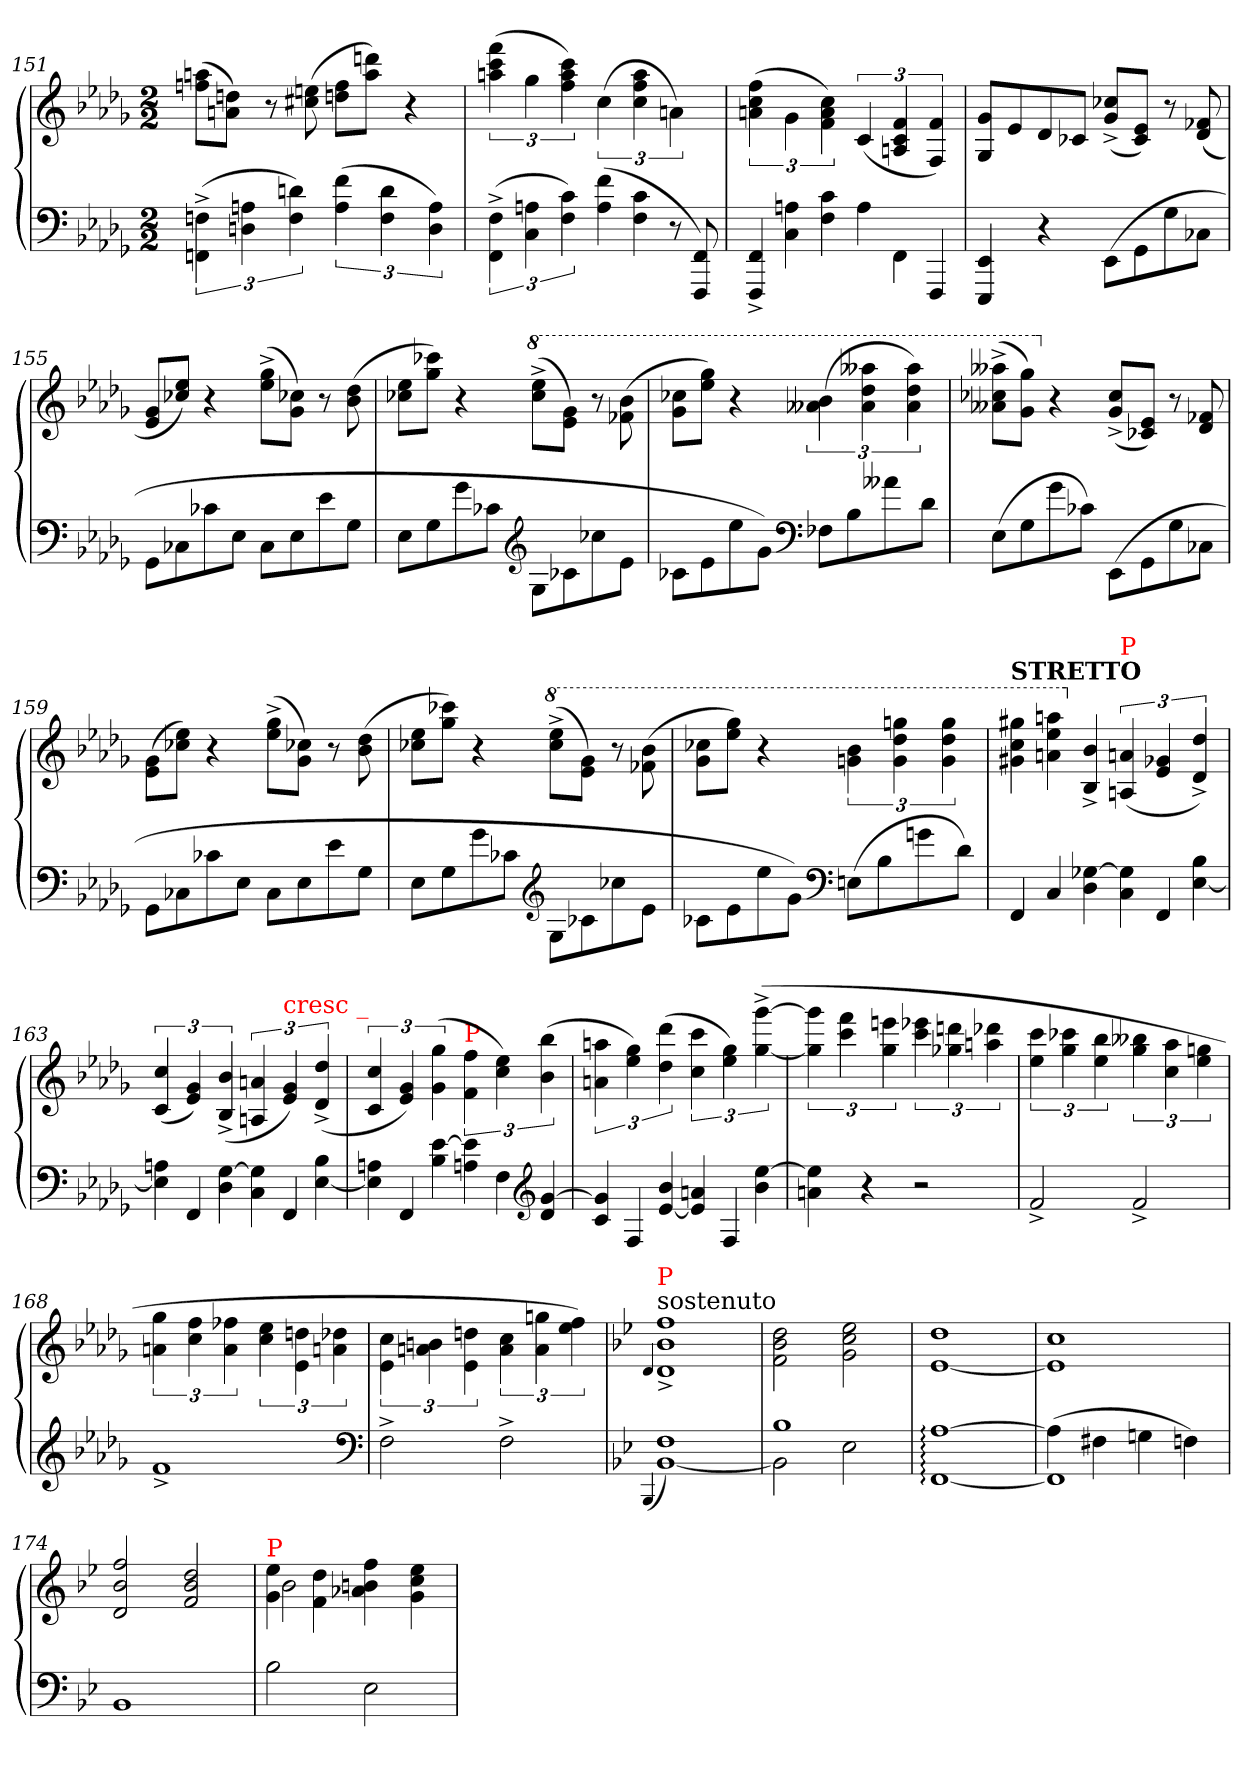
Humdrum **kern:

**kern	**kern
*part1	*part1
*staff2	*staff1
*clefF4	*clefG2
*k[b-e-a-d-g-]	*k[b-e-a-d-g-]
*b-:	*b-:
*M2/2	*M2/2
=151	=151
(>6Fn^<\ 6FFn^<\	(>8aan\ 8ffn\L
.	8ddn 8aJ)
6An\ 6Dn\	.
.	8r
6d\ 6F\)	.
.	(>8een\ 8cc#X\
(>6f\ 6A\	8ff\ 8ddn\L
.	8ddd 8aaJ)
6d\ 6F\	.
.	4r
6A\ 6D\)	.
=152	=152
(>6F^<\ 6FF^<\	(>6fff\ 6ccc\ 6aan\
6An\ 6C\	6gg-\
6c\ 6F\)	6ccc\ 6aa\ 6ff\)
*Xtuplet	*
(>6f\ 6A\	(>6cc\
6c\ 6F\	6aa\ 6ff\ 6cc\
12r	6a\)
12FF/ 12FFF/)	.
=153	=153
6FF^</ 6FFF^</	(>6ff\ 6cc\ 6an\
6An\ 6C\	6g-\
6c\ 6F\	6cc\ 6a\ 6f\)
6A\	(>6c/
6FF\	6f/ 6c/ 6A/
6FFF	6f/ 6F/)
=154	=154
4EE-/ 4EEE-/	8g-/ 8G-/L
.	8e-
4r	8d-
.	8c-XJ
(>8EE-\L	(<8cc-X^>/ 8g-^>/L
8GG-	8e- 8c-J)
8G-	8r
8C-XJ	(<8f-X/ 8d-/
=155	=155
8GG-\L	8g-/ 8e-/L
8C-X	8ee- 8cc-XJ)
8c-	4r
8E-J	.
8C-\L	(>8gg-^>\ 8ee-^>\L
8E-	8cc-X 8g-J)
8e-	8r
8G-J	(>8dd-\ 8b-\
=156	=156
8E-\L	8ee-\ 8cc-X\L
8G-	8ccc- 8gg-J)
8g-	4r
8c-XJ	.
*clefG2	*
*	*8va
8G-\L	(>8eee-^>\ 8ccc-^>\L
8c-X	8gg- 8ee-J)
8cc-	8r
8e-J	(>8bb-\ 8ff-X\
=157	=157
8c-X\L	8ccc-X\ 8gg-\L
8e-	8ggg- 8eee-J)
8ee-	4r
8g-J)	.
*clefF4	*
8F-X\L	(>6bb-\ 6aa--X\
8B-	.
.	6aaa--\ 6ddd-\ 6aa--\
8a--X	.
.	6aaa--\ 6ddd-\ 6aa--\)
8d-J	.
=158	=158
(>8E-\L	(>8aaa--X^<\ 8ccc-X^<\ 8aa--X^<\L
8G-	8ggg- 8gg-J)
*	*X8va
8g-	4r
8c-XJ)	.
(>8EE-\L	(<8cc-^>/ 8g-^>/L
8GG-	8e- 8c-J)
8G-	8r
8C-XJ	8f-X/ 8d-/
=159	=159
8GG-\L	(>8g-\ 8e-\L
8C-X	8ee- 8cc-XJ)
8c-	4r
8E-J	.
8C-\L	(>8gg-^>\ 8ee-^>\L
8E-	8cc-X 8g-J)
8e-	8r
8G-J	(>8dd-\ 8b-\
=160	=160
8E-\L	8ee-\ 8cc-X\L
8G-	8ccc- 8gg-J)
8g-	4r
8c-XJ	.
*clefG2	*
*	*8va
8G-\L	(>8eee-^>\ 8ccc-^>\L
8c-X	8gg- 8ee-J)
8cc-	8r
8e-J	(>8bb-\ 8ff-X\
=161	=161
8c-X\L	8ccc-X\ 8gg-\L
8e-	8ggg-\ 8eee-\J)
8ee-	4r
8g-J)	.
*clefF4	*
(>8En\L	6bb-\ 6ggn\
8B-	.
.	6gggn\ 6ddd-\ 6gg\
8gn	.
.	6ggg\ 6ddd-\ 6gg\
8d-J)	.
=162	=162
*	*Xtuplet
!	!LO:TX:a:B:t=STRETTO
6FF/	6ggg#X\ 6ccc\ 6gg#X\
6C/	6aaan\ 6eee-\ 6aan\
*	*X8va
[6G-X\ 6D-\	6b-^</ 6B-^</
*	*tuplet
!	!LO:TX:a:color=red:t=P
6G-]\ 6C\	(>6an/ 6An/
6FF/	6g-X/ 6e-/
6B-\ [6E-\	6dd-^</ 6d-^</)
=163	=163
6An\ 6E-]\	(<6cc/ 6c/
6FF/	6g-/ 6e-/)
[6G-\ 6D-\	(<6b-^</ 6B-^</
6G-]\ 6C\	6an/ 6An/
!	!LO:TX:a:color=red:t=cresc _
6FF/	6g-/ 6e-/)
6B-\ [6E-\	(<6dd-^</ 6d-^</
=164	=164
6An\ 6E-]\	6cc/ 6c/
6FF/	6g-/ 6e-/)
[6e-\ 6B-\	(>6gg-\ 6g-\
!	!LO:TX:a:color=red:t=P
6e-]\ 6An\	6ff\ 6f\
6F\	6ee-\ 6cc\)
*clefG2	*
[6g-/ 6d-/	(>6bb-\ 6b-\
=165	=165
6g-]/ 6c/	6aan\ 6an\
6F/	6gg-\ 6ee-\)
6b-/ [6e-/	(>6ddd-\ 6dd-\
6an/ 6e-]/	6ccc\ 6cc\
6F	6gg-\ 6ee-\)
[6ee-\ 6b-\	(>[6ggg-^>\ [6gg-^>\
=166	=166
4ee-]\ 4an\	6ggg-]\ 6gg-]\
.	6fff\ 6ccc\
4r	.
.	6eeen\ 6gg-\
2r	6eee-X\ 6ccc\
.	6dddn\ 6gg-X\
.	6ddd-X\ 6aan\
=167	=167
2f^>/	6ccc\ 6ee-\
.	6ccc-X\ 6gg-\
.	6bb-\ 6ee-\
2f^>/	6bb--X\ 6gg-\
.	6aa-\ 6cc\
.	6ggn\ 6ee-\
=168	=168
1f^>	6gg-\ 6an\
.	6ff\ 6cc\
.	6ff-X\ 6a\
.	6ee-\ 6cc\
.	6ddn\ 6e-\
.	6dd-X\ 6an\
*clefF4	*
=169	=169
2F^>\	6cc\ 6e-\
.	6bn\ 6an\
.	6ddn\ 6e-\
2F^>\	6cc\ 6a\
.	6gg\ 6a\
.	6ff 6ee-)
=170	=170
*k[b-e-]	*k[b-e-]
(>4qqBBB-/	4qqd/
!	!LO:TX:a:t=sostenuto
!	!LO:TX:a:color=red:t=P
1F [1BB-)	1ff^< 1b-^< 1d^<
=171	=171
*^	*
1B-	2BB-\]	2dd\ 2b-\ 2f\
.	2E-\	2ee-\ 2cc\ 2g\
*v	*v	*
=172	=172
[1A: [1FF:	1dd [1e-
=173	=173
*^	*
(>4A\]	1FF]	1cc 1e-]
4F#X\	.	.
4Gn\	.	.
4F\)	.	.
*v	*v	*
=174	=174
1BB-	2ff/ 2b-/ 2d/
.	2dd/ 2b-/ 2f/
=175	=175
*	*^
!	!LO:TX:a:color=red:t=P	!
2B-\	4ee-\ 4g\	2b-\
.	4dd\ 4f\	.
2E-\	4ff\ 4bn\ 4a-X\	2ryy
.	4ee-\ 4cc\ 4g\	.
*	*v	*v
=	=
*-	*-
